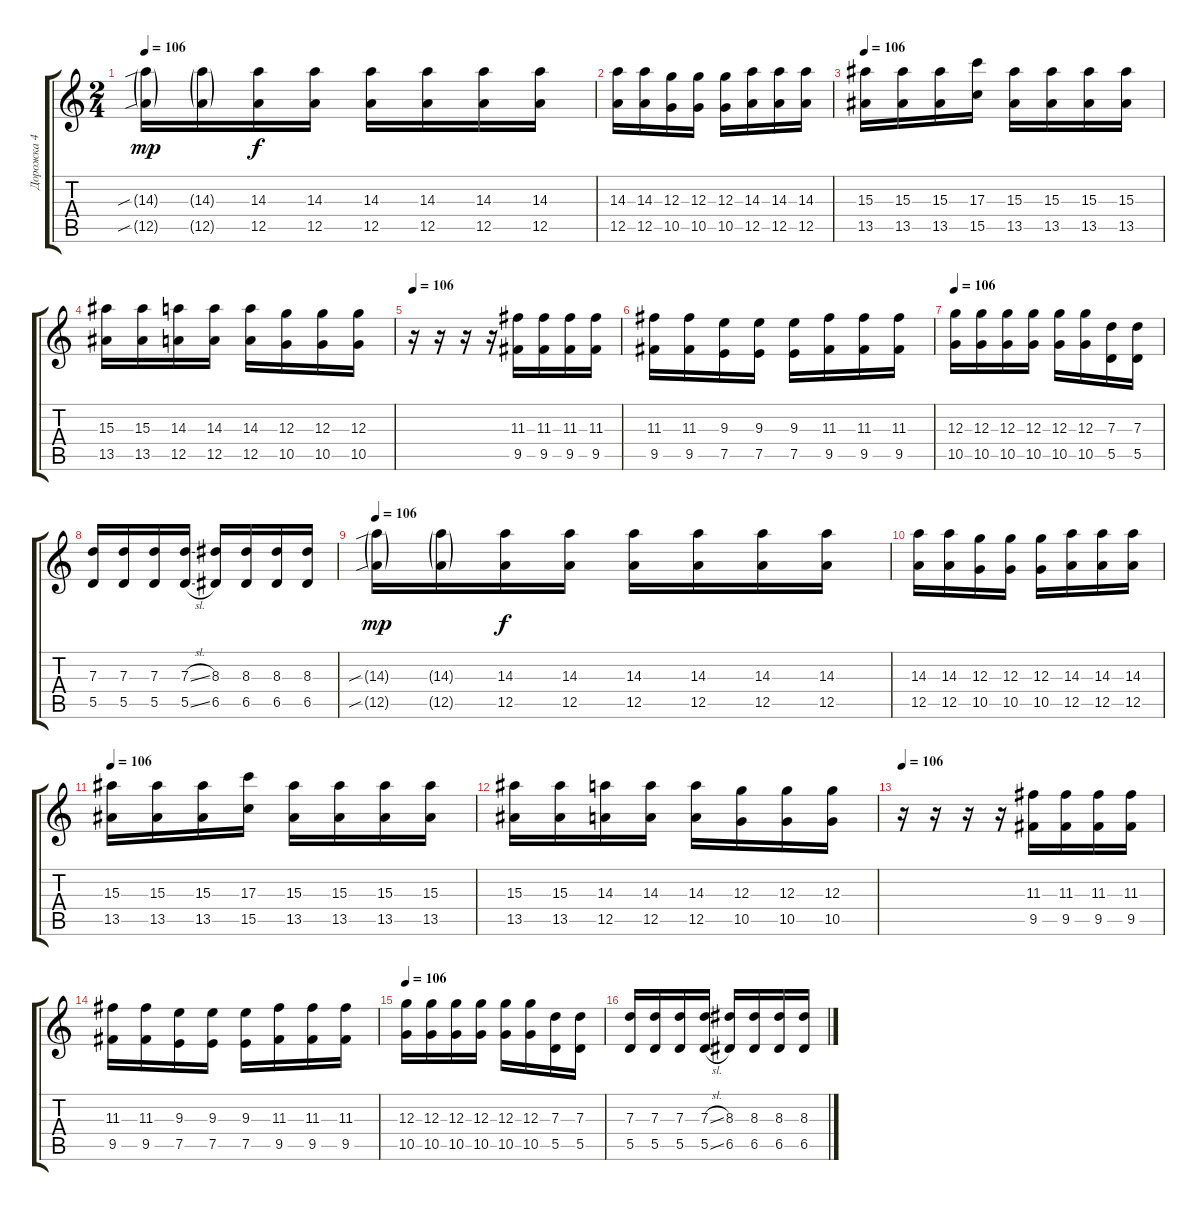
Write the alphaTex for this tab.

\track ("Дорожка 4" "Дорожка 4") {instrument distortionguitar}
\staff {score tabs}
\tuning (E4 B3 G3 D3 A2 D2) {hide}
\ts (2 4)
\tempo 106
\clef g2
\ks c
(14.3{sib g} 12.5{sib g}).16{dy mp} (14.3{g} 12.5{g}).16 (14.3 12.5).16{dy f} (14.3 12.5).16 (14.3 12.5).16 (14.3 12.5).16 (14.3 12.5).16 (14.3 12.5).16 |
(14.3 12.5).16 (14.3 12.5).16 (12.3 10.5).16 (12.3 10.5).16 (12.3 10.5).16 (14.3 12.5).16 (14.3 12.5).16 (14.3 12.5).16 |
\tempo 106
(15.3 13.5).16 (15.3 13.5).16 (15.3 13.5).16 (17.3 15.5).16 (15.3 13.5).16 (15.3 13.5).16 (15.3 13.5).16 (15.3 13.5).16 |
(15.3 13.5).16 (15.3 13.5).16 (14.3 12.5).16 (14.3 12.5).16 (14.3 12.5).16 (12.3 10.5).16 (12.3 10.5).16 (12.3 10.5).16 |
\tempo 106
r.16 r.16 r.16 r.16 (11.3 9.5).16 (11.3 9.5).16 (11.3 9.5).16 (11.3 9.5).16 |
(11.3 9.5).16 (11.3 9.5).16 (9.3 7.5).16 (9.3 7.5).16 (9.3 7.5).16 (11.3 9.5).16 (11.3 9.5).16 (11.3 9.5).16 |
\tempo 106
(12.3 10.5).16 (12.3 10.5).16 (12.3 10.5).16 (12.3 10.5).16 (12.3 10.5).16 (12.3 10.5).16 (7.3 5.5).16 (7.3 5.5).16 |
(7.3 5.5).16 (7.3 5.5).16 (7.3 5.5).16 (7.3{sl} 5.5{sl}).16 (8.3 6.5).16 (8.3 6.5).16 (8.3 6.5).16 (8.3 6.5).16 |
\tempo 106
(14.3{sib g} 12.5{sib g}).16{dy mp} (14.3{g} 12.5{g}).16 (14.3 12.5).16{dy f} (14.3 12.5).16 (14.3 12.5).16 (14.3 12.5).16 (14.3 12.5).16 (14.3 12.5).16 |
(14.3 12.5).16 (14.3 12.5).16 (12.3 10.5).16 (12.3 10.5).16 (12.3 10.5).16 (14.3 12.5).16 (14.3 12.5).16 (14.3 12.5).16 |
\tempo 106
(15.3 13.5).16 (15.3 13.5).16 (15.3 13.5).16 (17.3 15.5).16 (15.3 13.5).16 (15.3 13.5).16 (15.3 13.5).16 (15.3 13.5).16 |
(15.3 13.5).16 (15.3 13.5).16 (14.3 12.5).16 (14.3 12.5).16 (14.3 12.5).16 (12.3 10.5).16 (12.3 10.5).16 (12.3 10.5).16 |
\tempo 106
r.16 r.16 r.16 r.16 (11.3 9.5).16 (11.3 9.5).16 (11.3 9.5).16 (11.3 9.5).16 |
(11.3 9.5).16 (11.3 9.5).16 (9.3 7.5).16 (9.3 7.5).16 (9.3 7.5).16 (11.3 9.5).16 (11.3 9.5).16 (11.3 9.5).16 |
\tempo 106
(12.3 10.5).16 (12.3 10.5).16 (12.3 10.5).16 (12.3 10.5).16 (12.3 10.5).16 (12.3 10.5).16 (7.3 5.5).16 (7.3 5.5).16 |
(7.3 5.5).16 (7.3 5.5).16 (7.3 5.5).16 (7.3{sl} 5.5{sl}).16 (8.3 6.5).16 (8.3 6.5).16 (8.3 6.5).16 (8.3 6.5).16
